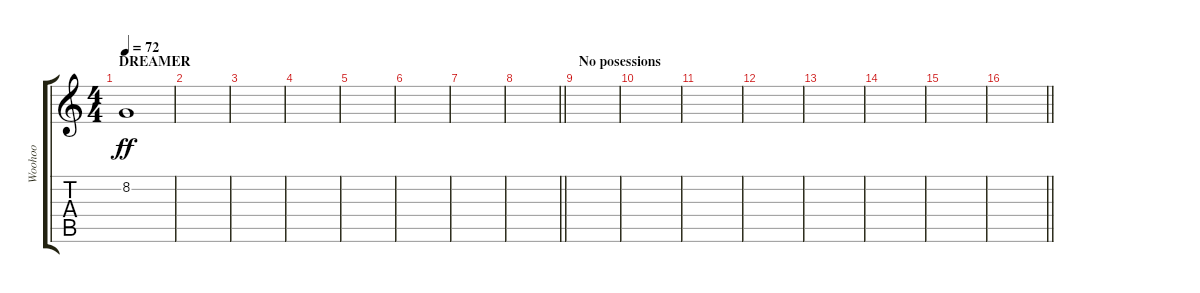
\track ("Woohoo" "Woohoo") {instrument voiceoohs}
\staff {score tabs}
\tuning (E4 B3 G3 D3 A2 E2) {hide}
\ts (4 4)
\section ("" "DREAMER")
\tempo 72
\clef g2
\ks c
8.2.1{dy ff volume 4} |
|
|
|
|
|
|
\barLineRight lightlight
|
\section ("" "No posessions")
|
|
|
|
|
|
|
\barLineRight lightlight
